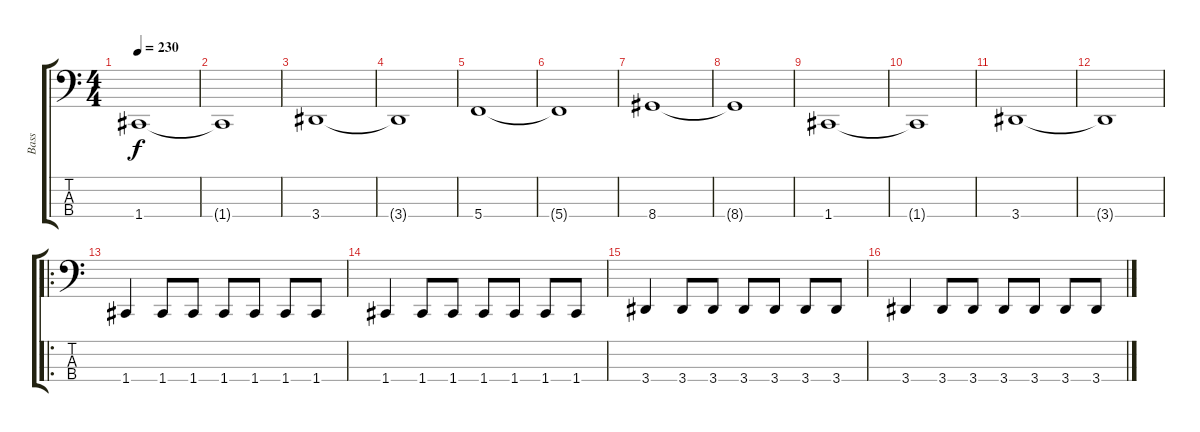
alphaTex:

\track ("Bass" "Bass") {instrument electricbassfinger}
\staff {score tabs}
\tuning (F2 C2 G1 C1) {hide}
\ts (4 4)
\tempo 230
\clef f4
\ks c
1.4.1{dy f} |
1.4{t}.1 |
3.4.1 |
3.4{t}.1 |
5.4.1 |
5.4{t}.1 |
8.4.1 |
8.4{t}.1 |
1.4.1 |
1.4{t}.1 |
3.4.1 |
3.4{t}.1 |
\ro
1.4.4 1.4.8 1.4.8 1.4.8 1.4.8 1.4.8 1.4.8 |
1.4.4 1.4.8 1.4.8 1.4.8 1.4.8 1.4.8 1.4.8 |
3.4.4 3.4.8 3.4.8 3.4.8 3.4.8 3.4.8 3.4.8 |
3.4.4 3.4.8 3.4.8 3.4.8 3.4.8 3.4.8 3.4.8
